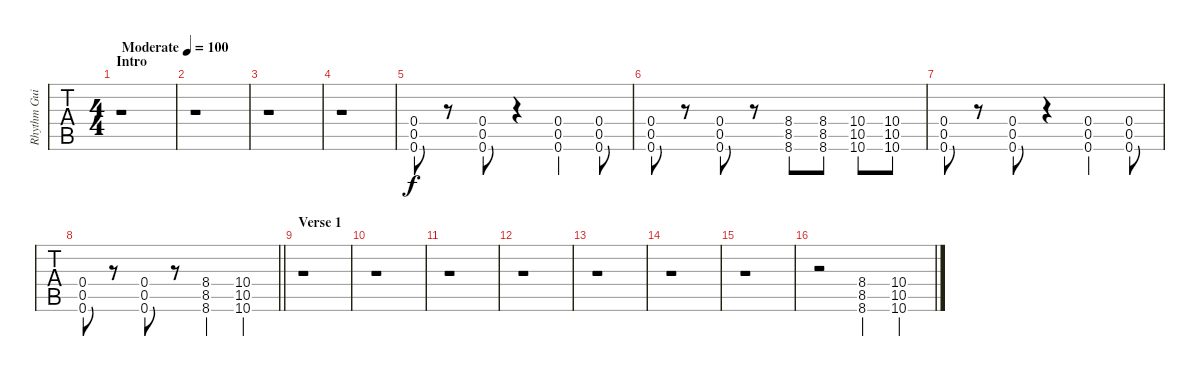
\track ("Rhythm Guitar" "Rhythm Gui") {instrument distortionguitar}
\staff {tabs}
\tuning (Eb4 Bb3 Gb3 Db3 Ab2 Db2) {hide}
\ts (4 4)
\section ("" "Intro")
\tempo (100 "Moderate")
\clef g2
\ks c
r.1{dy f instrument distortionguitar} |
r.1 |
r.1 |
r.1 |
(0.4 0.5 0.6).8 r.8 (0.4 0.5 0.6).8 r.4 (0.4 0.5 0.6).4 (0.4 0.5 0.6).8 |
(0.4 0.5 0.6).8 r.8 (0.4 0.5 0.6).8 r.8 (8.4 8.5 8.6).8 (8.4 8.5 8.6).8 (10.4 10.5 10.6).8 (10.4 10.5 10.6).8 |
(0.4 0.5 0.6).8 r.8 (0.4 0.5 0.6).8 r.4 (0.4 0.5 0.6).4 (0.4 0.5 0.6).8 |
\barLineRight lightlight
(0.4 0.5 0.6).8 r.8 (0.4 0.5 0.6).8 r.8 (8.4 8.5 8.6).4 (10.4 10.5 10.6).4 |
\section ("" "Verse 1")
r.1 |
r.1 |
r.1 |
r.1 |
r.1 |
r.1 |
r.1 |
r.2 (8.4 8.5 8.6).4 (10.4 10.5 10.6).4
